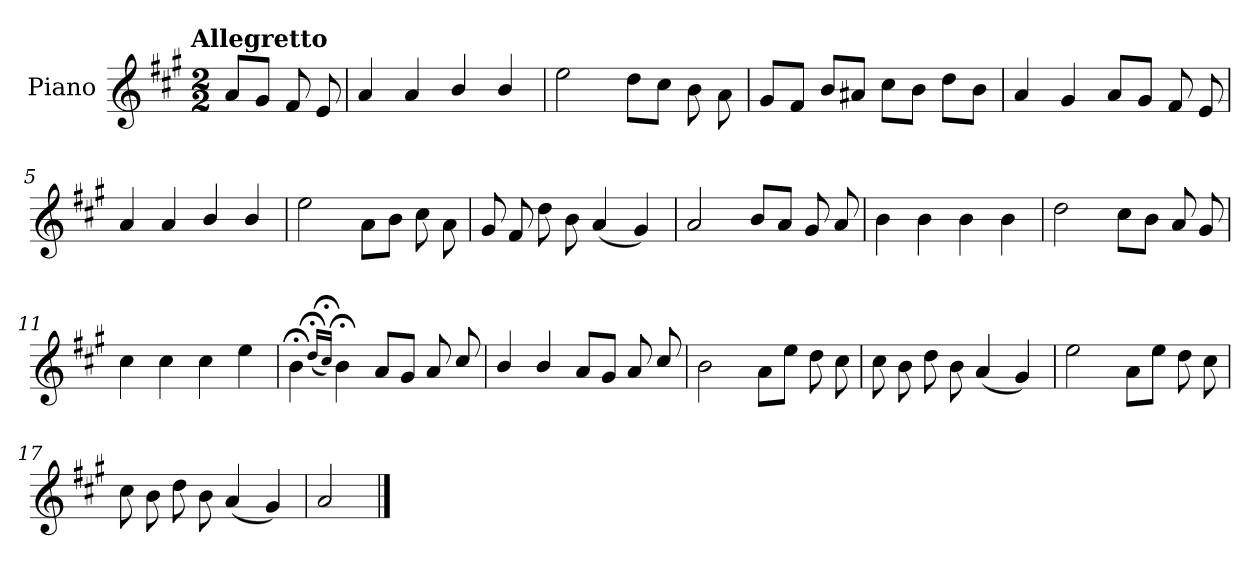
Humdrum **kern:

**kern
*part1
*staff1
*I"Piano
*I'Pno.
*clefG2
*k[f#c#g#]
!!LO:TX:omd:t=Allegretto
*M2/2
*MM116
=
8a/L
8g#/J
8f#/
8e/
=1
4a/
4a/
4b/
4b/
=2
2ee\
8dd\L
8cc#\J
8b\
8a\
=3
8g#/L
8f#/J
8b/L
8a#X/J
8cc#\L
8b\J
8dd\L
8b\J
!!LO:LB:g=z
=4
4a/
4g#/
8a/L
8g#/J
8f#/
8e/
=5
4a/
4a/
4b/
4b/
=6
2ee\
8a\L
8b\J
8cc#\
8a\
=7
8g#/
8f#/
8dd\
8b\
(<4a/
4g#/)
=8
2a/
8b/L
8a/J
8g#/
8a/
!!LO:LB:g=z
=9
4b\
4b\
4b\
4b\
=10
2dd\
8cc#\L
8b\J
8a/
8g#/
=11
4cc#\
4cc#\
4cc#\
4ee\
=12
4b;<\
(<16qqdd;</LL
16qqcc#;</JJ)
4b;<\
8a/L
8g#/J
8a/
8cc#/
=13
4b/
4b/
8a/L
8g#/J
8a/
8cc#/
!!LO:LB:g=z
=14
2b\
8a\L
8ee\J
8dd\
8cc#\
=15
8cc#\
8b\
8dd\
8b\
(<4a/
4g#/)
=16
2ee\
8a\L
8ee\J
8dd\
8cc#\
=17
8cc#\
8b\
8dd\
8b\
(<4a/
4g#/)
=18
2a/
==
*-
